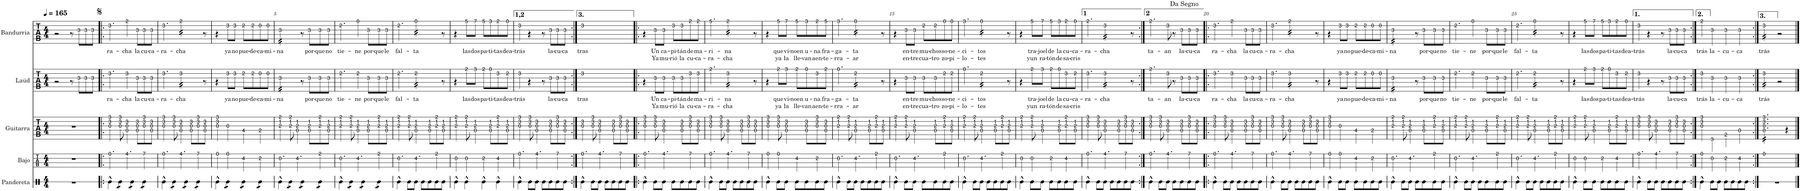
**kern	**kern	**kern	**kern	**text	**text	**kern	**text	**text
*part5	*part4	*part3	*part2	*part2	*part2	*part1	*part1	*part1
*staff5	*staff4	*staff3	*staff2	*staff2	*staff2	*staff1	*staff1	*staff1
*I"Pandereta	*I"Bajo	*I"Guitarra	*I"Laúd	*	*	*I"Bandurria	*	*
*I'Pdta.	*	*	*	*	*	*	*	*
*stria1	*stria4	*stria6	*stria6	*	*	*stria6	*	*
*clefX	*	*	*	*	*	*	*	*
*k[]	*k[f#]	*k[f#]	*k[f#]	*	*	*k[f#]	*	*
*M4/4	*M4/4	*M4/4	*M4/4	*	*	*M4/4	*	*
*MM165	*MM165	*MM165	*MM165	*	*	*MM165	*	*
=1	=1	=1	=1	=1	=1	=1	=1	=1
1r	1r	1r	2r	.	.	2r	.	.
.	.	.	8r	.	.	8r	.	.
.	.	.	8d\L	.	.	8dd\L	.	.
.	.	.	8d\	.	.	8dd\	.	.
.	.	.	8d\J	.	.	8dd\J	.	.
=2!|:	=2!|:	=2!|:	=2!|:	=2!|:	=2!|:	=2!|:	=2!|:	=2!|:
!	!	!	!	!LO:LY:b	!	!	!LO:LY:b	!
4Re^^\	4.GG\	4G\ 4d\ 4g\	4.g\	ra-	.	4.gg\	ra-	.
*tremolo	*	*	*	*	*	*	*	*
8Re\L	.	8G\ 8d\ 8g\	.	.	.	.	.	.
!	!	!	!	!LO:LY:b	!	!	!LO:LY:b	!
8Re\J	4.BB\	4D\ 4G\ 4d\	4g\	-cha	.	4bb\	-cha	.
8Re\L	.	.	.	.	.	.	.	.
!	!	!	!	!LO:LY:b	!	!	!LO:LY:b	!
8Re\J	.	8D\ 8G\ 8d\L	8d\L	la	.	8dd\L	la	.
!	!	!	!	!LO:LY:b	!	!	!LO:LY:b	!
8Re\L	4D\	8G\ 8d\ 8g\	8d\	cu-	.	8dd\	cu-	.
!	!	!	!	!LO:LY:b	!	!	!LO:LY:b	!
8Re\J	.	8D\ 8G\ 8d\J	8d\J	-ca-	.	8dd\J	-ca-	.
*Xtremolo	*	*	*	*	*	*	*	*
=3	=3	=3	=3	=3	=3	=3	=3	=3
!	!	!	!	!LO:LY:b	!	!	!LO:LY:b	!
4Re^^\	4.GG\	4G\ 4d\ 4g\	4.g\	-ra-	.	4.gg\	-ra-	.
*tremolo	*	*	*	*	*	*	*	*
8Re\L	.	8G\ 8d\ 8g\	.	.	.	.	.	.
!	!	!	!	!LO:LY:b	!	!	!LO:LY:b	!
8Re\J	4.BB\	4D\ 4G\ 4d\	2g\	-cha	.	2bb\	-cha	.
8Re\L	.	.	.	.	.	.	.	.
8Re\J	.	8D\ 8G\ 8d\L	.	.	.	.	.	.
8Re\L	4D\	8G\ 8d\ 8g\	.	.	.	.	.	.
8Re\J	.	8D\ 8G\ 8d\J	8r	.	.	8r	.	.
*Xtremolo	*	*	*	*	*	*	*	*
=4	=4	=4	=4	=4	=4	=4	=4	=4
4Re^^\	4GG\	4G\ 4d\ 4g\	4r	.	.	4r	.	.
!	!	!	!	!LO:LY:b	!	!	!LO:LY:b	!
*tremolo	*	*	*	*	*	*	*	*
8Re\L	4GG\	4G\	8g\L	ya	.	8gg\L	ya	.
!	!	!	!	!LO:LY:b	!	!	!LO:LY:b	!
8Re\J	.	.	8g\J	no	.	8gg\J	no	.
!	!	!	!	!LO:LY:b	!	!	!LO:LY:b	!
8Re\L	4FF#\	4F#\	8f#\L	pue-	.	8ff#\L	pue-	.
!	!	!	!	!LO:LY:b	!	!	!LO:LY:b	!
8Re\J	.	.	8f#\	-de-	.	8ff#\	-de-	.
!	!	!	!	!LO:LY:b	!	!	!LO:LY:b	!
8Re\L	4EE\	4E\	8e\	-ca-	.	8ee\	-ca-	.
!	!	!	!	!LO:LY:b	!	!	!LO:LY:b	!
8Re\J	.	.	8e\J	-mi-	.	8ee\J	-mi-	.
*Xtremolo	*	*	*	*	*	*	*	*
=5	=5	=5	=5	=5	=5	=5	=5	=5
!	!	!	!	!LO:LY:b	!	!	!LO:LY:b	!
4Re^^\	4.DD\	4A\ 4c\ 4f#\	2d\	-na	.	2dd\	-na	.
*tremolo	*	*	*	*	*	*	*	*
8Re\L	.	8A\ 8c\ 8f#\	.	.	.	.	.	.
8Re\J	4.FF#\	4D\ 4A\ 4c\	.	.	.	.	.	.
8Re\L	.	.	8r	.	.	8r	.	.
!	!	!	!	!LO:LY:b	!	!	!LO:LY:b	!
8Re\J	.	8D\ 8A\ 8c\L	8d\L	por-	.	8dd\L	por-	.
!	!	!	!	!LO:LY:b	!	!	!LO:LY:b	!
8Re\L	4AA\	8A\ 8c\ 8f#\	8d\	-que	.	8dd\	-que	.
!	!	!	!	!LO:LY:b	!	!	!LO:LY:b	!
8Re\J	.	8D\ 8A\ 8c\J	8d\J	no	.	8dd\J	no	.
*Xtremolo	*	*	*	*	*	*	*	*
=6	=6	=6	=6	=6	=6	=6	=6	=6
!	!	!	!	!LO:LY:b	!	!	!LO:LY:b	!
4Re^^\	4.DD\	4A\ 4c\ 4f#\	4.f#\	tie-	.	4.ff#\	tie-	.
*tremolo	*	*	*	*	*	*	*	*
8Re\L	.	8A\ 8c\ 8f#\	.	.	.	.	.	.
!	!	!	!	!LO:LY:b	!	!	!LO:LY:b	!
8Re\J	4.FF#\	4D\ 4A\ 4c\	4f#\	-ne	.	4aa\	-ne	.
8Re\L	.	.	.	.	.	.	.	.
!	!	!	!	!LO:LY:b	!	!	!LO:LY:b	!
8Re\J	.	8D\ 8A\ 8c\L	8d\L	por-	.	8dd\L	por-	.
!	!	!	!	!LO:LY:b	!	!	!LO:LY:b	!
8Re\L	4AA\	8A\ 8c\ 8f#\	8d\	-que	.	8dd\	-que	.
!	!	!	!	!LO:LY:b	!	!	!LO:LY:b	!
8Re\J	.	8D\ 8A\ 8c\J	8d\J	le	.	8dd\J	le	.
*Xtremolo	*	*	*	*	*	*	*	*
=7	=7	=7	=7	=7	=7	=7	=7	=7
!	!	!	!	!LO:LY:b	!	!	!LO:LY:b	!
4Re^^\	4.DD\	4A\ 4c\ 4f#\	4.f#\	fal-	.	4.ff#\	fal-	.
8Re\L	.	8A\ 8c\ 8f#\	.	.	.	.	.	.
!	!	!	!	!LO:LY:b	!	!	!LO:LY:b	!
8Re\J	4.FF#\	4D\ 4A\ 4c\	2f#\	-ta	.	2aa\	-ta	.
8Re\L	.	.	.	.	.	.	.	.
8Re\	.	8D\ 8A\ 8c\L	.	.	.	.	.	.
8Re\	4AA\	8A\ 8c\ 8f#\	.	.	.	.	.	.
8Re\J	.	8D\ 8A\ 8c\J	8r	.	.	8r	.	.
=8	=8	=8	=8	=8	=8	=8	=8	=8
4Re^^\	4DD\	4A\ 4c\ 4f#\	4r	.	.	4r	.	.
!	!	!	!	!LO:LY:b	!	!	!LO:LY:b	!
4Re^^\	4DD\	8A\ 8c\ 8f#\	8b\L	las	.	8ddd\L	las	.
!	!	!	!	!LO:LY:b	!	!	!LO:LY:b	!
.	.	4D\ 4A\ 4c\	8cc\J	dos	.	8eee\J	dos	.
!	!	!	!	!LO:LY:b	!	!	!LO:LY:b	!
4Re^^\	4EE\	.	8b\L	pa-	.	8ddd\L	pa-	.
!	!	!	!	!LO:LY:b	!	!	!LO:LY:b	!
.	.	8D\ 8A\ 8c\L	8a\	-ti-	.	8ccc\	-ti-	.
!	!	!	!	!LO:LY:b	!	!	!LO:LY:b	!
4Re^^\	4FF#\	8A\ 8c\ 8f#\	8g\	-tas	.	8bb\	-tas	.
!	!	!	!	!LO:LY:b	!	!	!LO:LY:b	!
.	.	8D\ 8A\ 8c\J	8f#\J	dea-	.	8aa\J	dea-	.
=9	=9	=9	=9	=9	=9	=9	=9	=9
!	!	!	!	!LO:LY:b	!	!	!LO:LY:b	!
4Re^^\	4.GG\	4G\ 4d\ 4g\	4g\	-trás	.	4gg\	-trás	.
8Re\L	.	8G\ 8d\ 8g\	4r	.	.	4r	.	.
8Re\J	4.BB\	4D\ 4G\ 4d\	.	.	.	.	.	.
8Re\L	.	.	8r	.	.	8r	.	.
!	!	!	!	!LO:LY:b	!	!	!LO:LY:b	!
8Re\	.	8D\ 8G\ 8d\L	8d\L	la-	.	8dd\L	la-	.
!	!	!	!	!LO:LY:b	!	!	!LO:LY:b	!
8Re\	4D\	8G\ 8d\ 8g\	8d\	-cu-	.	8dd\	-cu-	.
!	!	!	!	!LO:LY:b	!	!	!LO:LY:b	!
8Re\J	.	8D\ 8G\ 8d\J	8d\J	-ca	.	8dd\J	-ca	.
=10:|!	=10:|!	=10:|!	=10:|!	=10:|!	=10:|!	=10:|!	=10:|!	=10:|!
!	!	!	!	!LO:LY:b	!	!	!LO:LY:b	!
4Re^^\	4.GG\	4G\ 4d\	1g	tras	.	1gg	tras	.
8Re\L	.	8G\ 8d\ 8g\	.	.	.	.	.	.
8Re\J	4.BB\	4D\ 4G\ 4d\	.	.	.	.	.	.
8Re\L	.	.	.	.	.	.	.	.
8Re\	.	8D\ 8G\ 8d\L	.	.	.	.	.	.
8Re\	4D\	8G\ 8d\ 8g\	.	.	.	.	.	.
8Re\J	.	8D\ 8G\ 8d\J	.	.	.	.	.	.
=11!|:	=11!|:	=11!|:	=11!|:	=11!|:	=11!|:	=11!|:	=11!|:	=11!|:
4Re^^\	4.GG\	4G\ 4d\ 4g\	4r	.	.	4r	.	.
!	!	!	!	!LO:LY:b	!LO:LY:b	!	!LO:LY:b	!LO:LY:b
8Re\L	.	8G\ 8d\ 8g\	8d\L	Un	Ya	8dd\L	Un	Ya
!	!	!	!	!LO:LY:b	!LO:LY:b	!	!LO:LY:b	!LO:LY:b
8Re\J	4.BB\	4D\ 4G\ 4d\	8d\J	ca-	mu-	8dd\J	ca-	mu-
!	!	!	!	!LO:LY:b	!LO:LY:b	!	!LO:LY:b	!LO:LY:b
8Re\L	.	.	8d\L	-pi-	-rió	8gg\L	-pi-	-rió
!	!	!	!	!LO:LY:b	!LO:LY:b	!	!LO:LY:b	!LO:LY:b
8Re\	.	8D\ 8G\ 8d\L	8d\	-tán	la	8gg\	-tán	la
!	!	!	!	!LO:LY:b	!LO:LY:b	!	!LO:LY:b	!LO:LY:b
8Re\	4D\	8G\ 8d\ 8g\	8g\	de	cu-	8bb\	de	cu-
!	!	!	!	!LO:LY:b	!LO:LY:b	!	!LO:LY:b	!LO:LY:b
8Re\J	.	8D\ 8G\ 8d\J	8g\J	ma-	-ca-	8bb\J	ma-	-ca-
=12	=12	=12	=12	=12	=12	=12	=12	=12
!	!	!	!	!LO:LY:b	!LO:LY:b	!	!LO:LY:b	!LO:LY:b
4Re^^\	4.GG\	4G\ 4d\ 4g\	4.b\	-ri-	-ra-	4.ddd\	-ri-	-ra-
8Re\L	.	8G\ 8d\ 8g\	.	.	.	.	.	.
!	!	!	!	!LO:LY:b	!LO:LY:b	!	!LO:LY:b	!LO:LY:b
8Re\J	4.BB\	4D\ 4G\ 4d\	2g\	-na	-cha	2bb\	-na	-cha
8Re\L	.	.	.	.	.	.	.	.
8Re\	.	8D\ 8G\ 8d\L	.	.	.	.	.	.
8Re\	4D\	8G\ 8d\ 8g\	.	.	.	.	.	.
8Re\J	.	8D\ 8G\ 8d\J	8r	.	.	8r	.	.
=13	=13	=13	=13	=13	=13	=13	=13	=13
4Re^^\	4GG\	4G\ 4d\ 4g\	4r	.	.	4r	.	.
!	!	!	!	!LO:LY:b	!LO:LY:b	!	!LO:LY:b	!LO:LY:b
8Re\L	4GG\	8G\ 8d\ 8g\	8b\L	que	ya	8ddd\L	que	ya
!	!	!	!	!LO:LY:b	!LO:LY:b	!	!LO:LY:b	!LO:LY:b
8Re\J	.	4D\ 4G\ 4d\	8cc\J	vi-	la	8eee\J	vi-	la
!	!	!	!	!LO:LY:b	!LO:LY:b	!	!LO:LY:b	!LO:LY:b
8Re\L	4FF#\	.	8b\L	-noen	lle-	8ddd\L	-noen	lle-
!	!	!	!	!LO:LY:b	!LO:LY:b	!	!LO:LY:b	!LO:LY:b
8Re\	.	8D\ 8G\ 8d\L	8a\	u-	-van	8ccc\	u-	-van
!	!	!	!	!LO:LY:b	!LO:LY:b	!	!LO:LY:b	!LO:LY:b
8Re\	4EE\	8G\ 8d\ 8g\	8g\	-na	aen-	8bb\	-na	aen-
!	!	!	!	!LO:LY:b	!LO:LY:b	!	!LO:LY:b	!LO:LY:b
8Re\J	.	8D\ 8G\ 8d\J	8b\J	fra-	-te-	8ddd\J	fra-	-te-
=14	=14	=14	=14	=14	=14	=14	=14	=14
!	!	!	!	!LO:LY:b	!LO:LY:b	!	!LO:LY:b	!LO:LY:b
4Re^^\	4.DD\	4A\ 4c\ 4f#\	4.a\	-ga-	-rra-	4.ccc\	-ga-	-rra-
8Re\L	.	8A\ 8c\ 8f#\	.	.	.	.	.	.
!	!	!	!	!LO:LY:b	!LO:LY:b	!	!LO:LY:b	!LO:LY:b
8Re\J	4.FF#\	4D\ 4A\ 4c\	2f#\	-ta	-ar	2aa\	-ta	-ar
8Re\L	.	.	.	.	.	.	.	.
8Re\	.	8D\ 8A\ 8c\L	.	.	.	.	.	.
8Re\	4AA\	8A\ 8c\ 8f#\	.	.	.	.	.	.
8Re\J	.	8D\ 8A\ 8c\J	8r	.	.	8r	.	.
=15	=15	=15	=15	=15	=15	=15	=15	=15
4Re^^\	4.DD\	4A\ 4c\ 4f#\	4r	.	.	4r	.	.
!	!	!	!	!LO:LY:b	!LO:LY:b	!	!LO:LY:b	!LO:LY:b
8Re\L	.	8A\ 8c\ 8f#\	8d\L	en-	en-	8dd\L	en-	en-
!	!	!	!	!LO:LY:b	!LO:LY:b	!	!LO:LY:b	!LO:LY:b
8Re\J	4.FF#\	4D\ 4A\ 4c\	8d\J	-tre	-tre	8dd\J	-tre	-tre
!	!	!	!	!LO:LY:b	!LO:LY:b	!	!LO:LY:b	!LO:LY:b
8Re\L	.	.	8d\L	mu-	cua-	8ff#\L	mu-	cua-
!	!	!	!	!LO:LY:b	!LO:LY:b	!	!LO:LY:b	!LO:LY:b
8Re\	.	8D\ 8A\ 8c\L	8d\	-chos	-tro	8ff#\	-chos	-tro
!	!	!	!	!LO:LY:b	!LO:LY:b	!	!LO:LY:b	!LO:LY:b
8Re\	4AA\	8A\ 8c\ 8f#\	8f#\	so-	zo-	8aa\	so-	zo-
!	!	!	!	!LO:LY:b	!LO:LY:b	!	!LO:LY:b	!LO:LY:b
8Re\J	.	8D\ 8A\ 8c\J	8f#\J	-ne-	-pi-	8aa\J	-ne-	-pi-
=16	=16	=16	=16	=16	=16	=16	=16	=16
!	!	!	!	!LO:LY:b	!LO:LY:b	!	!LO:LY:b	!LO:LY:b
4Re^^\	4.DD\	4A\ 4c\ 4f#\	4.a\	-ci-	-lo-	4.ccc\	-ci-	-lo-
8Re\L	.	8A\ 8c\ 8f#\	.	.	.	.	.	.
!	!	!	!	!LO:LY:b	!LO:LY:b	!	!LO:LY:b	!LO:LY:b
8Re\J	4.FF#\	4D\ 4A\ 4c\	2f#\	-tos	-tes	2aa\	-tos	-tes
8Re\L	.	.	.	.	.	.	.	.
8Re\	.	8D\ 8A\ 8c\L	.	.	.	.	.	.
8Re\	4AA\	8A\ 8c\ 8f#\	.	.	.	.	.	.
8Re\J	.	8D\ 8A\ 8c\J	8r	.	.	8r	.	.
=17	=17	=17	=17	=17	=17	=17	=17	=17
4Re^^\	4DD\	4A\ 4c\ 4f#\	4r	.	.	4r	.	.
!	!	!	!	!LO:LY:b	!LO:LY:b	!	!LO:LY:b	!LO:LY:b
8Re\L	4DD\	8A\ 8c\ 8f#\	8b\L	tra-	yun	8ddd\L	tra-	yun
!	!	!	!	!LO:LY:b	!LO:LY:b	!	!LO:LY:b	!LO:LY:b
8Re\J	.	4D\ 4A\ 4c\	8cc\J	-joel	ra-	8eee\J	-joel	ra-
!	!	!	!	!LO:LY:b	!LO:LY:b	!	!LO:LY:b	!LO:LY:b
8Re\L	4EE\	.	8b\L	de	-tón	8ddd\L	de	-tón
!	!	!	!	!LO:LY:b	!LO:LY:b	!	!LO:LY:b	!LO:LY:b
8Re\	.	8D\ 8A\ 8c\L	8a\	la	de	8ccc\	la	de
!	!	!	!	!LO:LY:b	!LO:LY:b	!	!LO:LY:b	!LO:LY:b
8Re\	4FF#\	8A\ 8c\ 8f#\	8g\	cu-	sa-	8bb\	cu-	sa-
!	!	!	!	!LO:LY:b	!LO:LY:b	!	!LO:LY:b	!LO:LY:b
8Re\J	.	8D\ 8A\ 8c\J	8f#\J	-ca-	cris	8aa\J	-ca-	cris
=18	=18	=18	=18	=18	=18	=18	=18	=18
!	!	!	!	!LO:LY:b	!	!	!LO:LY:b	!
4Re^^\	4.GG\	4G\ 4d\ 4g\	4.g\	-ra-	.	4.bb\	-ra-	.
8Re\L	.	8G\ 8d\ 8g\	.	.	.	.	.	.
!	!	!	!	!LO:LY:b	!	!	!LO:LY:b	!
8Re\J	4.BB\	4D\ 4G\ 4d\	2g\	-cha	.	2gg\	-cha	.
8Re\L	.	.	.	.	.	.	.	.
8Re\	.	8D\ 8G\ 8d\L	.	.	.	.	.	.
8Re\	4D\	8G\ 8d\ 8g\	.	.	.	.	.	.
8Re\J	.	8D\ 8G\ 8d\J	8r	.	.	8r	.	.
=19:|!	=19:|!	=19:|!	=19:|!	=19:|!	=19:|!	=19:|!	=19:|!	=19:|!
!	!	!	!	!LO:LY:b	!	!	!LO:LY:b	!
4Re^^\	4.GG\	4G\ 4d\ 4g\	4.b\	ta-	.	4.bb\	ta-	.
8Re\L	.	8G\ 8d\ 8g\	.	.	.	.	.	.
!	!	!	!	!LO:LY:b	!	!	!LO:LY:b	!
8Re\J	4.BB\	4D\ 4G\ 4d\	8g\	-an	.	8gg\	-an	.
8Re\L	.	.	8r	.	.	8r	.	.
!	!	!	!	!LO:LY:b	!	!	!LO:LY:b	!
8Re\	.	8D\ 8G\ 8d\L	8d\L	la-	.	8dd\L	la-	.
!	!	!	!	!LO:LY:b	!	!	!LO:LY:b	!
8Re\	4D\	8G\ 8d\ 8g\	8d\	-cu-	.	8dd\	-cu-	.
!	!	!	!	!LO:LY:b	!	!	!LO:LY:b	!
8Re\J	.	8D\ 8G\ 8d\J	8d\J	-ca	.	8dd\J	-ca	.
=20!|:	=20!|:	=20!|:	=20!|:	=20!|:	=20!|:	=20!|:	=20!|:	=20!|:
!	!	!	!	!LO:LY:b	!	!	!LO:LY:b	!
4Re^^\	4.GG\	4G\ 4d\ 4g\	4.g\	ra-	.	4.gg\	ra-	.
8Re\L	.	8G\ 8d\ 8g\	.	.	.	.	.	.
!	!	!	!	!LO:LY:b	!	!	!LO:LY:b	!
8Re\J	4.BB\	4D\ 4G\ 4d\	4g\	-cha	.	4bb\	-cha	.
8Re\L	.	.	.	.	.	.	.	.
!	!	!	!	!LO:LY:b	!	!	!LO:LY:b	!
8Re\	.	8D\ 8G\ 8d\L	8d\L	la	.	8dd\L	la	.
!	!	!	!	!LO:LY:b	!	!	!LO:LY:b	!
8Re\	4D\	8G\ 8d\ 8g\	8d\	cu-	.	8dd\	cu-	.
!	!	!	!	!LO:LY:b	!	!	!LO:LY:b	!
8Re\J	.	8D\ 8G\ 8d\J	8d\J	-ca-	.	8dd\J	-ca-	.
=21	=21	=21	=21	=21	=21	=21	=21	=21
!	!	!	!	!LO:LY:b	!	!	!LO:LY:b	!
4Re^^\	4.GG\	4G\ 4d\ 4g\	4.g\	-ra-	.	4.gg\	-ra-	.
8Re\L	.	8G\ 8d\ 8g\	.	.	.	.	.	.
!	!	!	!	!LO:LY:b	!	!	!LO:LY:b	!
8Re\J	4.BB\	4D\ 4G\ 4d\	2g\	-cha	.	2bb\	-cha	.
8Re\L	.	.	.	.	.	.	.	.
8Re\	.	8D\ 8G\ 8d\L	.	.	.	.	.	.
8Re\	4D\	8G\ 8d\ 8g\	.	.	.	.	.	.
8Re\J	.	8D\ 8G\ 8d\J	8r	.	.	8r	.	.
=22	=22	=22	=22	=22	=22	=22	=22	=22
4Re^^\	4GG\	4G\ 4d\ 4g\	4r	.	.	4r	.	.
!	!	!	!	!LO:LY:b	!	!	!LO:LY:b	!
8Re\L	4GG\	4G\	8g\L	ya	.	8gg\L	ya	.
!	!	!	!	!LO:LY:b	!	!	!LO:LY:b	!
8Re\J	.	.	8g\J	no	.	8gg\J	no	.
!	!	!	!	!LO:LY:b	!	!	!LO:LY:b	!
8Re\L	4FF#\	4F#\	8f#\L	pue-	.	8ff#\L	pue-	.
!	!	!	!	!LO:LY:b	!	!	!LO:LY:b	!
8Re\	.	.	8f#\	-de-	.	8ff#\	-de-	.
!	!	!	!	!LO:LY:b	!	!	!LO:LY:b	!
8Re\	4EE\	4E\	8e\	-ca-	.	8ee\	-ca-	.
!	!	!	!	!LO:LY:b	!	!	!LO:LY:b	!
8Re\J	.	.	8e\J	-mi-	.	8ee\J	-mi-	.
=23	=23	=23	=23	=23	=23	=23	=23	=23
!	!	!	!	!LO:LY:b	!	!	!LO:LY:b	!
4Re^^\	4.DD\	4A\ 4c\ 4f#\	2d\	-na	.	2dd\	-na	.
8Re\L	.	8A\ 8c\ 8f#\	.	.	.	.	.	.
8Re\J	4.FF#\	4D\ 4A\ 4c\	.	.	.	.	.	.
8Re\L	.	.	8r	.	.	8r	.	.
!	!	!	!	!LO:LY:b	!	!	!LO:LY:b	!
8Re\	.	8D\ 8A\ 8c\L	8d\L	por-	.	8dd\L	por-	.
!	!	!	!	!LO:LY:b	!	!	!LO:LY:b	!
8Re\	4AA\	8A\ 8c\ 8f#\	8d\	-que	.	8dd\	-que	.
!	!	!	!	!LO:LY:b	!	!	!LO:LY:b	!
8Re\J	.	8D\ 8A\ 8c\J	8d\J	no	.	8dd\J	no	.
=24	=24	=24	=24	=24	=24	=24	=24	=24
!	!	!	!	!LO:LY:b	!	!	!LO:LY:b	!
4Re^^\	4.DD\	4A\ 4c\ 4f#\	4.f#\	tie-	.	4.ff#\	tie-	.
8Re\L	.	8A\ 8c\ 8f#\	.	.	.	.	.	.
!	!	!	!	!LO:LY:b	!	!	!LO:LY:b	!
8Re\J	4.FF#\	4D\ 4A\ 4c\	4f#\	-ne	.	4aa\	-ne	.
8Re\L	.	.	.	.	.	.	.	.
!	!	!	!	!LO:LY:b	!	!	!LO:LY:b	!
8Re\	.	8D\ 8A\ 8c\L	8d\L	por-	.	8dd\L	por-	.
!	!	!	!	!LO:LY:b	!	!	!LO:LY:b	!
8Re\	4AA\	8A\ 8c\ 8f#\	8d\	-que	.	8dd\	-que	.
!	!	!	!	!LO:LY:b	!	!	!LO:LY:b	!
8Re\J	.	8D\ 8A\ 8c\J	8d\J	le	.	8dd\J	le	.
=25	=25	=25	=25	=25	=25	=25	=25	=25
!	!	!	!	!LO:LY:b	!	!	!LO:LY:b	!
4Re^^\	4.DD\	4A\ 4c\ 4f#\	4.f#\	fal-	.	4.ff#\	fal-	.
8Re\L	.	8A\ 8c\ 8f#\	.	.	.	.	.	.
!	!	!	!	!LO:LY:b	!	!	!LO:LY:b	!
8Re\J	4.FF#\	4D\ 4A\ 4c\	2f#\	-ta	.	2aa\	-ta	.
8Re\L	.	.	.	.	.	.	.	.
8Re\	.	8D\ 8A\ 8c\L	.	.	.	.	.	.
8Re\	4AA\	8A\ 8c\ 8f#\	.	.	.	.	.	.
8Re\J	.	8D\ 8A\ 8c\J	8r	.	.	8r	.	.
=26	=26	=26	=26	=26	=26	=26	=26	=26
4Re^^\	4DD\	4A\ 4c\ 4f#\	4r	.	.	4r	.	.
!	!	!	!	!LO:LY:b	!	!	!LO:LY:b	!
8Re\L	4DD\	8A\ 8c\ 8f#\	8b\L	las	.	8ddd\L	las	.
!	!	!	!	!LO:LY:b	!	!	!LO:LY:b	!
8Re\J	.	4D\ 4A\ 4c\	8cc\J	dos	.	8eee\J	dos	.
!	!	!	!	!LO:LY:b	!	!	!LO:LY:b	!
8Re\L	4EE\	.	8b\L	pa-	.	8ddd\L	pa-	.
!	!	!	!	!LO:LY:b	!	!	!LO:LY:b	!
8Re\	.	8D\ 8A\ 8c\L	8a\	-ti-	.	8ccc\	-ti-	.
!	!	!	!	!LO:LY:b	!	!	!LO:LY:b	!
8Re\	4FF#\	8A\ 8c\ 8f#\	8g\	-tas	.	8bb\	-tas	.
!	!	!	!	!LO:LY:b	!	!	!LO:LY:b	!
8Re\J	.	8D\ 8A\ 8c\J	8f#\J	dea-	.	8aa\J	dea-	.
=27	=27	=27	=27	=27	=27	=27	=27	=27
!	!	!	!	!LO:LY:b	!	!	!LO:LY:b	!
4Re^^\	4.GG\	4G\ 4d\ 4g\	4g\	-trás	.	4gg\	-trás	.
8Re\L	.	8G\ 8d\ 8g\	4r	.	.	4r	.	.
8Re\J	4.BB\	4D\ 4G\ 4d\	.	.	.	.	.	.
8Re\L	.	.	8r	.	.	8r	.	.
!	!	!	!	!LO:LY:b	!	!	!LO:LY:b	!
8Re\	.	8D\ 8G\ 8d\L	8d\L	la-	.	8dd\L	la-	.
!	!	!	!	!LO:LY:b	!	!	!LO:LY:b	!
8Re\	4D\	8G\ 8d\ 8g\	8d\	-cu-	.	8dd\	-cu-	.
!	!	!	!	!LO:LY:b	!	!	!LO:LY:b	!
8Re\J	.	8D\ 8G\ 8d\J	8d\J	-ca	.	8dd\J	-ca	.
=28:|!	=28:|!	=28:|!	=28:|!	=28:|!	=28:|!	=28:|!	=28:|!	=28:|!
!	!	!	!	!LO:LY:b	!	!	!LO:LY:b	!
4Re^^\	4GG\	4G\ 4d\ 4g\	4g\	trás	.	4bb\	trás	.
!	!	!	!	!LO:LY:b	!	!	!LO:LY:b	!
8Re\L	4DD\	4GG\	4d\	la-	.	4dd\	la-	.
8Re\J	.	.	.	.	.	.	.	.
!	!	!	!	!LO:LY:b	!	!	!LO:LY:b	!
8Re\L	4EE\	4BB\	4d\	-cu-	.	4dd\	-cu-	.
8Re\	.	.	.	.	.	.	.	.
!	!	!	!	!LO:LY:b	!	!	!LO:LY:b	!
8Re\	4FF#\	4D\	4d\	-ca	.	4dd\	-ca	.
8Re\J	.	.	.	.	.	.	.	.
=29:|!	=29:|!	=29:|!	=29:|!	=29:|!	=29:|!	=29:|!	=29:|!	=29:|!
!	!	!	!	!LO:LY:b	!	!	!LO:LY:b	!
1r	1GG	2.D\ 2.G\ 2.d\ 2.g\	2g\	-trás	.	2gg\	-trás	.
.	.	.	2r	.	.	2r	.	.
.	.	4r	.	.	.	.	.	.
==	==	==	==	==	==	==	==	==
*-	*-	*-	*-	*-	*-	*-	*-	*-
